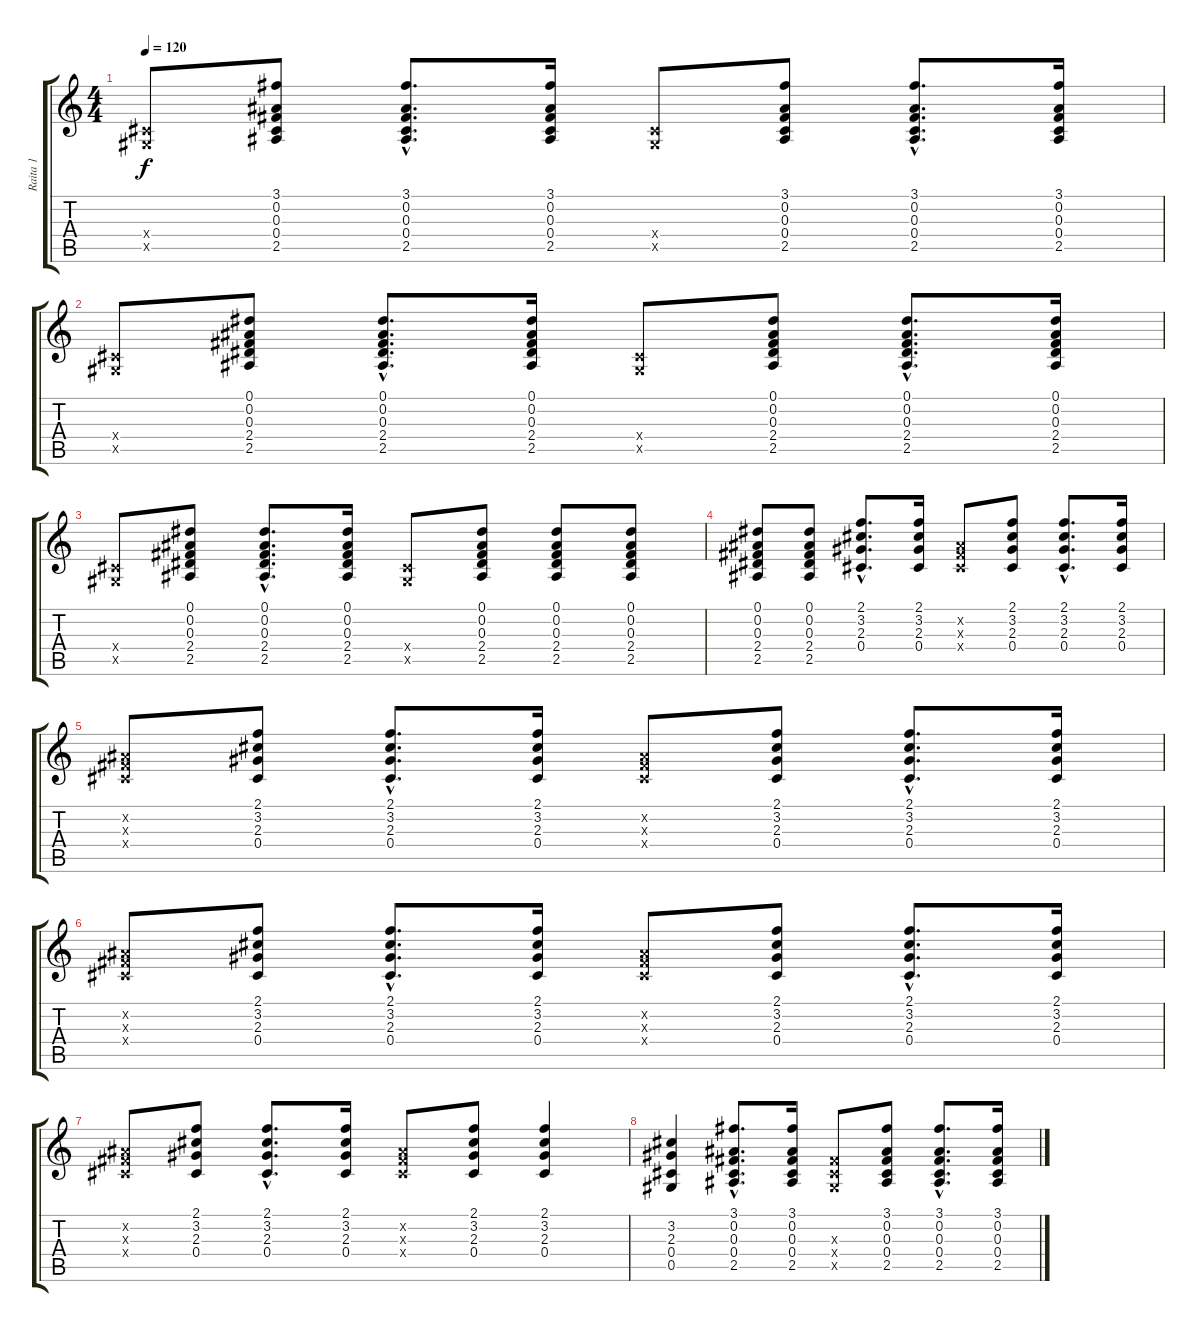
\track ("Raita 1" "Raita 1") {instrument acousticguitarsteel}
\staff {score tabs}
\tuning (Eb4 Bb3 Gb3 Db3 Ab2 Db2) {hide}
\ts (4 4)
\tempo 120
\clef g2
\ks c
(0.4{x} 0.5{x}).8{dy f} (3.1 0.2 0.3 0.4 2.5).8 (3.1{hac} 0.2{hac} 0.3{hac} 0.4{hac} 2.5{hac}).8{d} (3.1 0.2 0.3 0.4 2.5).16 (0.4{x} 0.5{x}).8 (3.1 0.2 0.3 0.4 2.5).8 (3.1{hac} 0.2{hac} 0.3{hac} 0.4{hac} 2.5{hac}).8{d} (3.1 0.2 0.3 0.4 2.5).16 |
(0.4{x} 0.5{x}).8 (0.1 0.2 0.3 2.4 2.5).8 (0.1{hac} 0.2{hac} 0.3{hac} 2.4{hac} 2.5{hac}).8{d} (0.1 0.2 0.3 2.4 2.5).16 (0.4{x} 0.5{x}).8 (0.1 0.2 0.3 2.4 2.5).8 (0.1{hac} 0.2{hac} 0.3{hac} 2.4{hac} 2.5{hac}).8{d} (0.1 0.2 0.3 2.4 2.5).16 |
(0.4{x} 0.5{x}).8 (0.1 0.2 0.3 2.4 2.5).8 (0.1{hac} 0.2{hac} 0.3{hac} 2.4{hac} 2.5{hac}).8{d} (0.1 0.2 0.3 2.4 2.5).16 (0.4{x} 0.5{x}).8 (0.1 0.2 0.3 2.4 2.5).8 (0.1 0.2 0.3 2.4 2.5).8 (0.1 0.2 0.3 2.4 2.5).8 |
(0.1 0.2 0.3 2.4 2.5).8 (0.1 0.2 0.3 2.4 2.5).8 (2.1{hac} 3.2{hac} 2.3{hac} 0.4{hac}).8{d} (2.1 3.2 2.3 0.4).16 (0.2{x} 0.3{x} 0.4{x}).8 (2.1 3.2 2.3 0.4).8 (2.1{hac} 3.2{hac} 2.3{hac} 0.4{hac}).8{d} (2.1 3.2 2.3 0.4).16 |
(0.2{x} 0.3{x} 0.4{x}).8 (2.1 3.2 2.3 0.4).8 (2.1{hac} 3.2{hac} 2.3{hac} 0.4{hac}).8{d} (2.1 3.2 2.3 0.4).16 (0.2{x} 0.3{x} 0.4{x}).8 (2.1 3.2 2.3 0.4).8 (2.1{hac} 3.2{hac} 2.3{hac} 0.4{hac}).8{d} (2.1 3.2 2.3 0.4).16 |
(0.2{x} 0.3{x} 0.4{x}).8 (2.1 3.2 2.3 0.4).8 (2.1{hac} 3.2{hac} 2.3{hac} 0.4{hac}).8{d} (2.1 3.2 2.3 0.4).16 (0.2{x} 0.3{x} 0.4{x}).8 (2.1 3.2 2.3 0.4).8 (2.1{hac} 3.2{hac} 2.3{hac} 0.4{hac}).8{d} (2.1 3.2 2.3 0.4).16 |
(0.2{x} 0.3{x} 0.4{x}).8 (2.1 3.2 2.3 0.4).8 (2.1{hac} 3.2{hac} 2.3{hac} 0.4{hac}).8{d} (2.1 3.2 2.3 0.4).16 (0.2{x} 0.3{x} 0.4{x}).8 (2.1 3.2 2.3 0.4).8 (2.1 3.2 2.3 0.4).4 |
(3.2 2.3 0.4 0.5).4 (3.1{hac} 0.2{hac} 0.3{hac} 0.4{hac} 2.5{hac}).8{d} (3.1 0.2 0.3 0.4 2.5).16 (0.3{x} 0.4{x} 0.5{x}).8 (3.1 0.2 0.3 0.4 2.5).8 (3.1{hac} 0.2{hac} 0.3{hac} 0.4{hac} 2.5{hac}).8{d} (3.1 0.2 0.3 0.4 2.5).16
